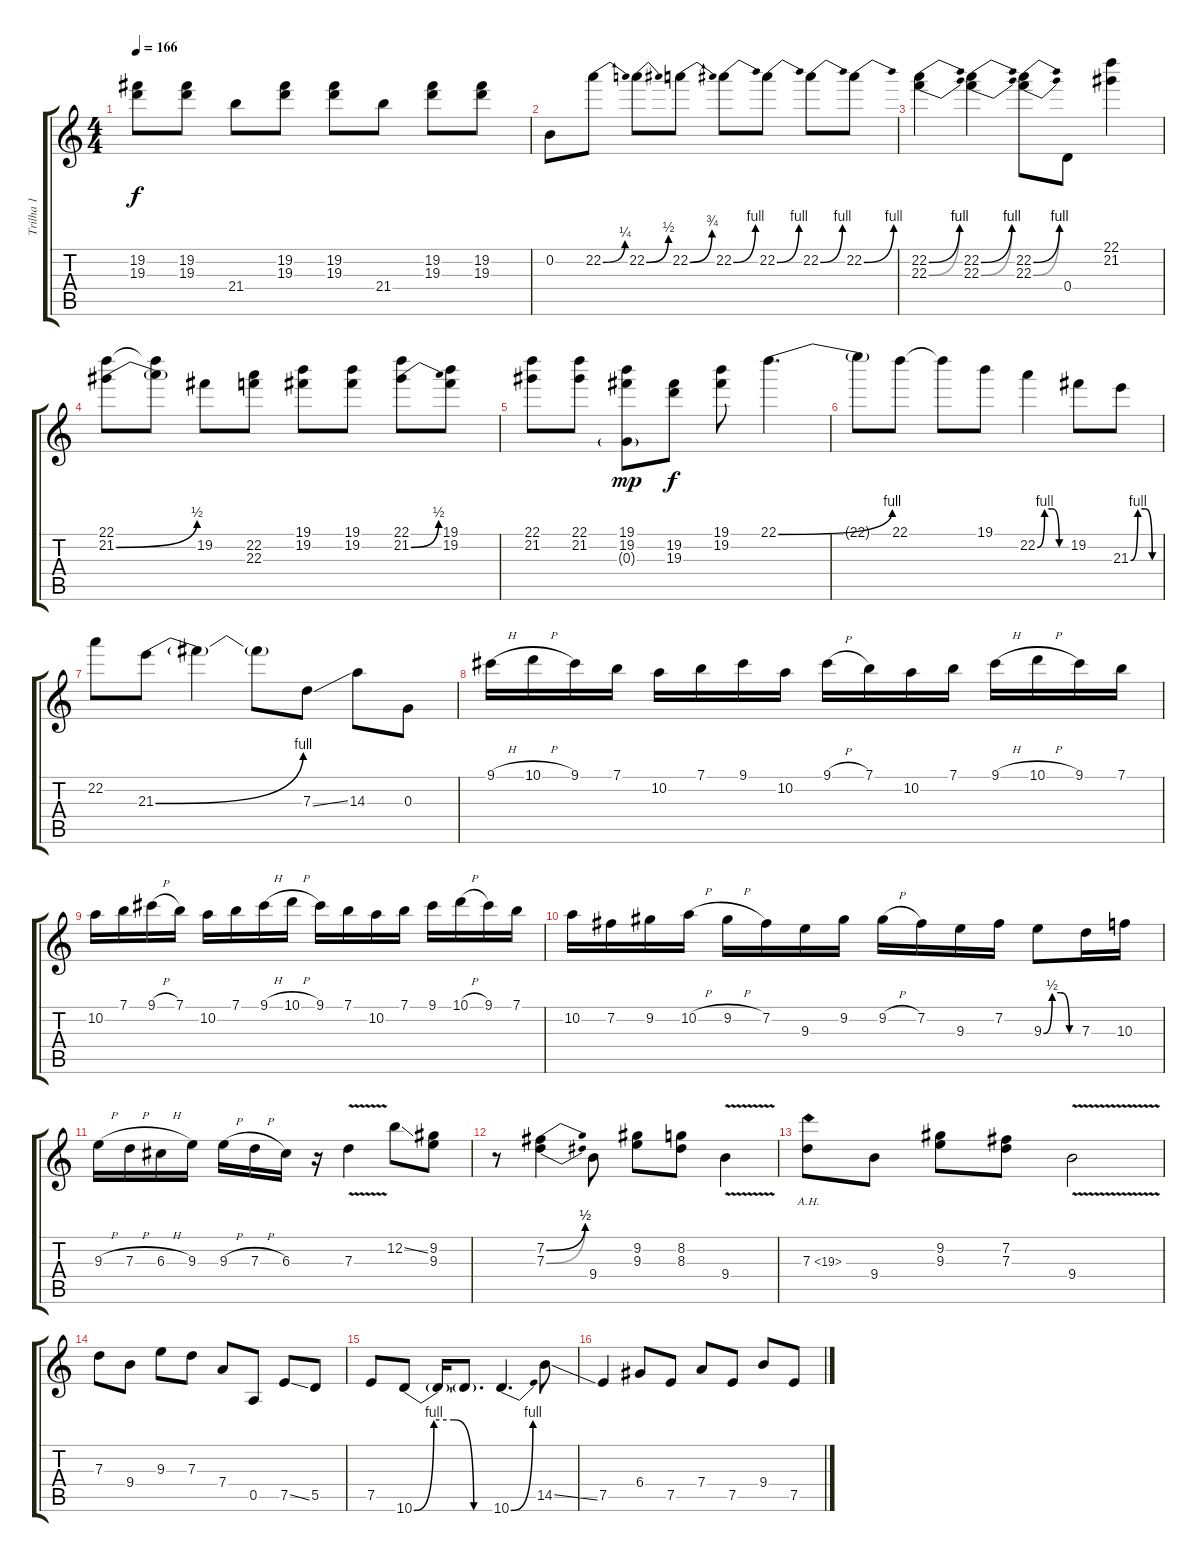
\track ("Trilha 1" "Trilha 1") {instrument distortionguitar}
\staff {score tabs}
\tuning (E4 B3 G3 D3 A2 E2) {hide}
\ts (4 4)
\tempo 166
\clef g2
\ks c
(19.2 19.3).8{dy f} (19.2 19.3).8 21.4.8 (19.2 19.3).8 (19.2 19.3).8 21.4.8 (19.2 19.3).8 (19.2 19.3).8 |
0.2.8 22.2{be (bend 0 0 60 1)}.8 22.2{be (bend 0 0 60 2)}.8 22.2{be (bend 0 0 60 3)}.8 22.2{be (bend 0 0 60 4)}.8 22.2{be (bend 0 0 60 4)}.8 22.2{be (bend 0 0 60 4)}.8 22.2{be (bend 0 0 60 4)}.8 |
(22.2{be (bend 0 0 60 4)} 22.3{be (bend 0 0 60 4)}).4 (22.2{be (bend 0 0 60 4)} 22.3{be (bend 0 0 60 4)}).4 (22.2{be (bend 0 0 60 4)} 22.3{be (bend 0 0 60 4)}).8 0.4.8 (22.1 21.2).4 |
(22.1 21.2{be (bend 0 0 60 2)}).8 (22.1{t} 21.2{t}).8 19.2.8 (22.2 22.3).8 (19.1 19.2).8 (19.1 19.2).8 (22.1 21.2{be (bend 0 0 60 2)}).8 (19.1 19.2).8 |
(22.1 21.2).8 (22.1 21.2).8 (19.1 19.2 0.3{g}).8{dy mp} (19.2 19.3).8{dy f} (19.1 19.2).8 22.1{be (bend 0 0 60 4)}.4{d} |
22.1{t}.8 22.1.8 22.1{t}.8 19.1.8 22.2{be (custom 0 0 15 4 30 4 45 0 60 0)}.4 19.2.8 21.3{be (custom 0 0 15 4 30 4 45 0 60 0)}.8 |
22.2.8 21.3{be (bend 0 0 60 4)}.8 21.3{t}.4 21.3{t}.8 7.3{ss}.8 14.3.8 0.3.8 |
9.1{h}.16 10.1{h}.16 9.1.16 7.1.16 10.2.16 7.1.16 9.1.16 10.2.16 9.1{h}.16 7.1.16 10.2.16 7.1.16 9.1{h}.16 10.1{h}.16 9.1.16 7.1.16 |
10.2.16 7.1.16 9.1{h}.16 7.1.16 10.2.16 7.1.16 9.1{h}.16 10.1{h}.16 9.1.16 7.1.16 10.2.16 7.1.16 9.1.16 10.1{h}.16 9.1.16 7.1.16 |
10.2.16 7.2.16 9.2.16 10.2{h}.16 9.2{h}.16 7.2.16 9.3.16 9.2.16 9.2{h}.16 7.2.16 9.3.16 7.2.16 9.3{be (custom 0 0 15 2 30 2 45 0 60 0)}.8 7.3.16 10.3.16 |
9.3{h}.16 7.3{h}.16 6.3{h}.16 9.3.16 9.3{h}.16 7.3{h}.16 6.3.16 r.16 7.3{v}.4 12.2{ss}.8 (9.2 9.3).8 |
r.8 (7.2{be (bend 0 0 60 2)} 7.3{be (bend 0 0 60 2)}).4 9.4.8 (9.2 9.3).8 (8.2 8.3).8 9.4{v}.4 |
7.3{ah 12}.8 9.4.8 (9.2 9.3).8 (7.2 7.3).8 9.4{v}.2 |
7.3.8 9.4.8 9.3.8 7.3.8 7.4.8 0.5.8 7.5{ss}.8 5.5.8 |
7.5.8 10.6{be (custom 0 0 15 4 30 4 45 0 60 0)}.8 10.6{t}.16 10.6{t}.8{d} 10.6{be (bend 0 0 60 4)}.4{d} 14.5{ss}.8 |
7.5.4 6.4.8 7.5.8 7.4.8 7.5.8 9.4.8 7.5.8
